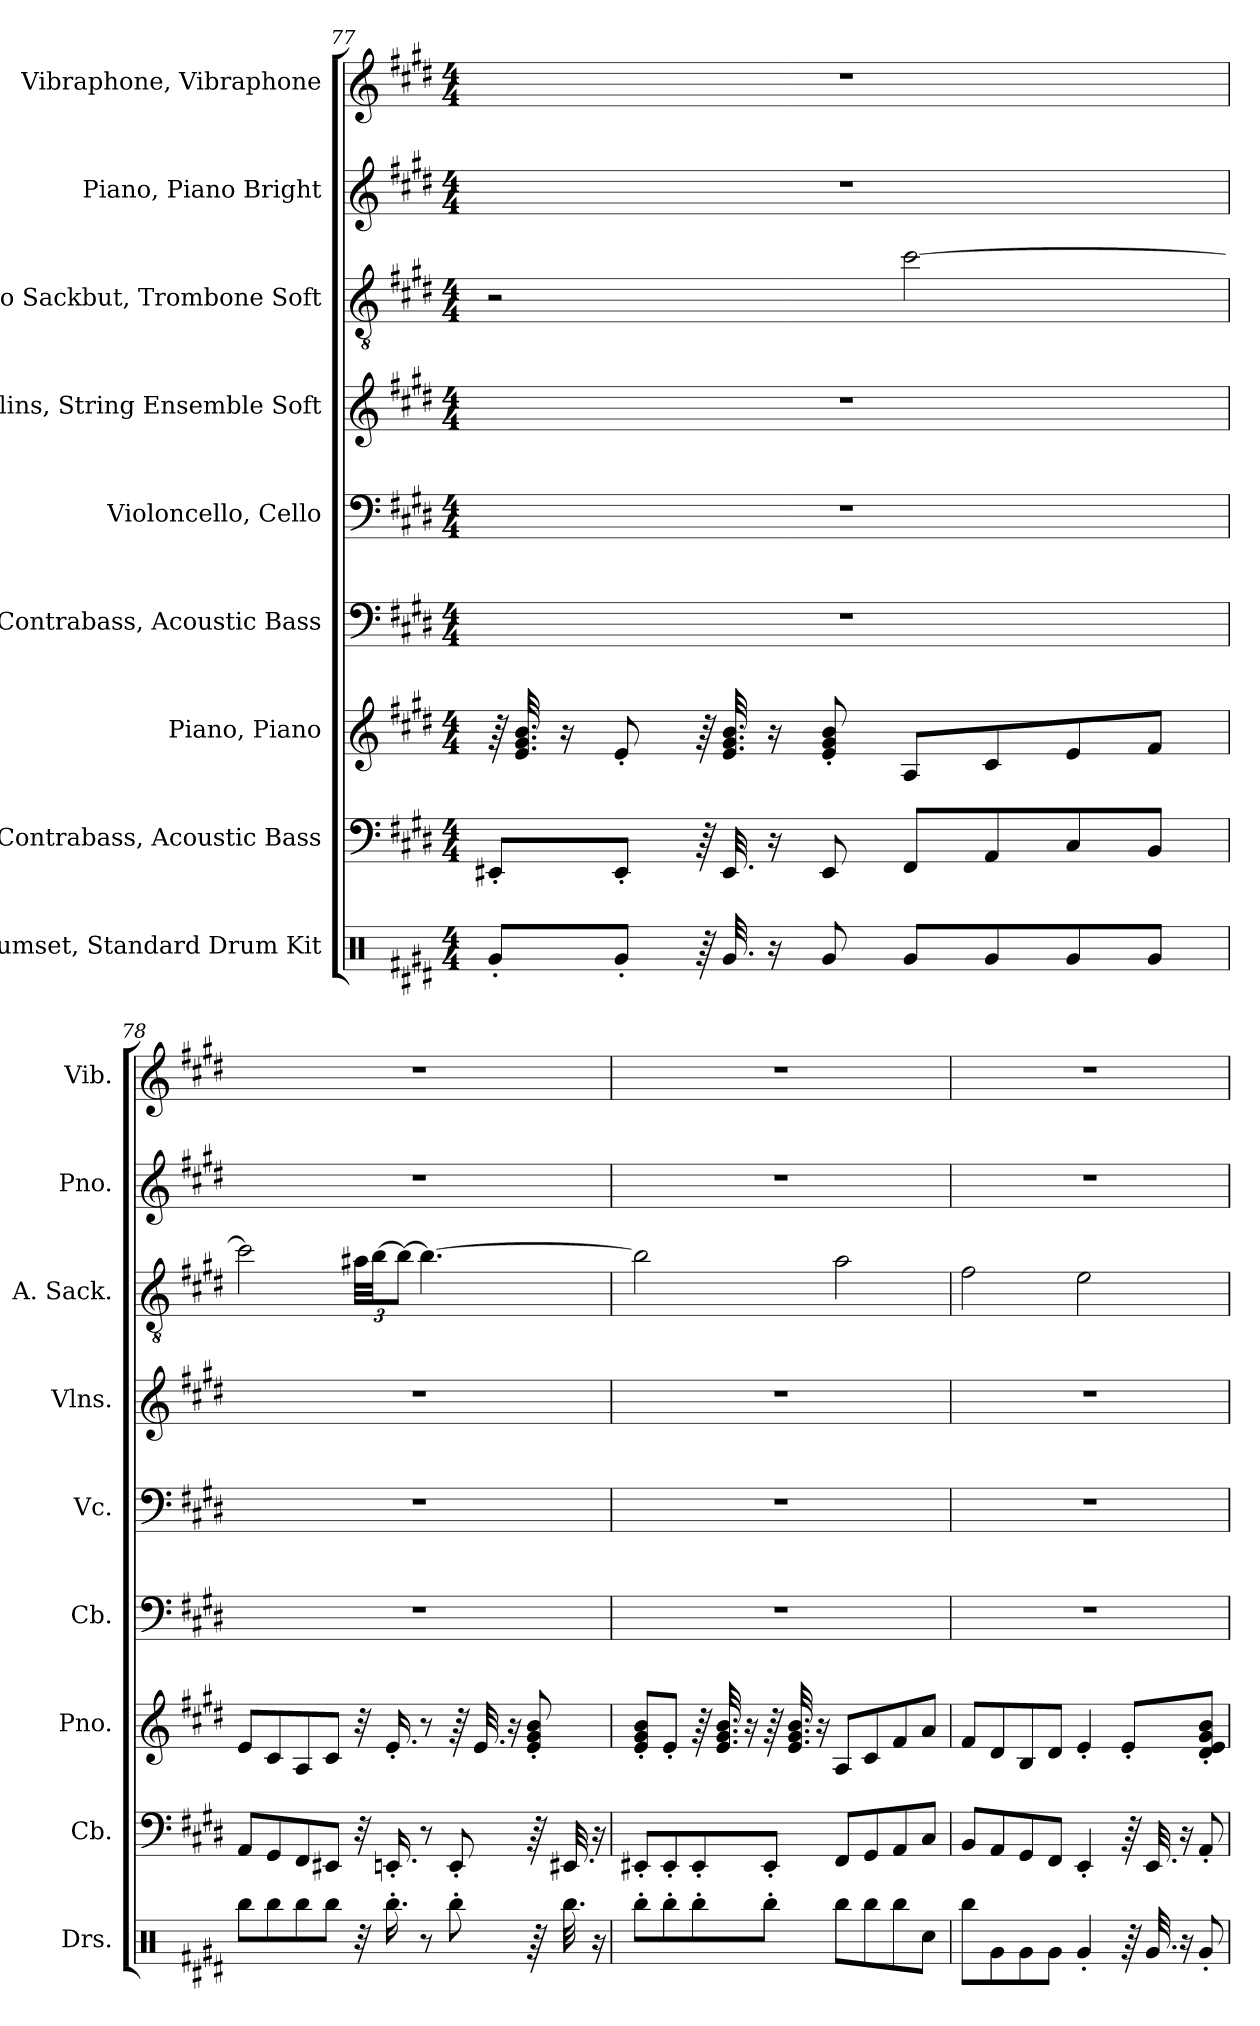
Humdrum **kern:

**kern	**kern	**kern	**kern	**kern	**kern	**kern	**kern	**kern
*part9	*part8	*part7	*part6	*part5	*part4	*part3	*part2	*part1
*staff9	*staff8	*staff7	*staff6	*staff5	*staff4	*staff3	*staff2	*staff1
*I"Drumset, Standard Drum Kit	*I"Contrabass, Acoustic Bass	*I"Piano, Piano	*I"Contrabass, Acoustic Bass	*I"Violoncello, Cello	*I"Violins, String Ensemble Soft	*I"Alto Sackbut, Trombone Soft	*I"Piano, Piano Bright	*I"Vibraphone, Vibraphone
*I'Drs.	*I'Cb.	*I'Pno.	*I'Cb.	*I'Vc.	*I'Vlns.	*I'A. Sack.	*I'Pno.	*I'Vib.
*clefX	*clefF4	*clefG2	*clefF4	*clefF4	*clefG2	*clefGv2	*clefG2	*clefG2
*	*ITrd7c12	*	*ITrd7c12	*	*	*	*	*
*k[f#c#g#d#]	*k[f#c#g#d#]	*k[f#c#g#d#]	*k[f#c#g#d#]	*k[f#c#g#d#]	*k[f#c#g#d#]	*k[f#c#g#d#]	*k[f#c#g#d#]	*k[f#c#g#d#]
*M4/4	*M4/4	*M4/4	*M4/4	*M4/4	*M4/4	*M4/4	*M4/4	*M4/4
=77	=77	=77	=77	=77	=77	=77	=77	=77
8Rg'/L	8EEE#X'/L	64r	1r	1r	1r	2r	1r	1r
.	.	32.e/ 32.g#/ 32.b/	.	.	.	.	.	.
.	.	16r	.	.	.	.	.	.
8Rg'/J	8EEE#'/J	8e'/	.	.	.	.	.	.
64r	64r	64r	.	.	.	.	.	.
32.Rg/	32.EEE#/	32.e/ 32.g#/ 32.b/	.	.	.	.	.	.
16r	16r	16r	.	.	.	.	.	.
8Rg/	8EEE#/	8e/' 8g#/' 8b/'	.	.	.	.	.	.
8Rg/L	8FFF#/L	8A/L	.	.	.	[2cc#\	.	.
8Rg/	8AAA/	8c#/	.	.	.	.	.	.
8Rg/	8CC#/	8e/	.	.	.	.	.	.
8Rg/J	8BBB/J	8f#/J	.	.	.	.	.	.
!!LO:PB:g=z
=78	=78	=78	=78	=78	=78	=78	=78	=78
8Rbb\L	8AAA/L	8e/L	1r	1r	1r	2cc#\]	1r	1r
8Rbb\	8GGG#/	8c#/	.	.	.	.	.	.
8Rbb\	8FFF#/	8A/	.	.	.	.	.	.
8Rbb\J	8EEE#X/J	8c#/J	.	.	.	.	.	.
*	*	*	*	*	*	*Xbrackettup	*	*
32r	32r	32r	.	.	.	48a#X\LLL	.	.
.	.	.	.	.	.	[48b\JJ	.	.
16.Rbb'\	16.EEEn'/	16.e'/	.	.	.	.	.	.
.	.	.	.	.	.	12b\J_	.	.
8r	8r	8r	.	.	.	4.b\_	.	.
8Rbb'\	8EEE'/	64r	.	.	.	.	.	.
.	.	32.e/	.	.	.	.	.	.
.	.	16r	.	.	.	.	.	.
64r	64r	8e/' 8g#/' 8b/'	.	.	.	.	.	.
32.Rbb\	32.EEE#X/	.	.	.	.	.	.	.
16r	16r	.	.	.	.	.	.	.
=79	=79	=79	=79	=79	=79	=79	=79	=79
8Rbb'\L	8EEE#X'/L	8e/' 8g#/' 8b/'L	1r	1r	1r	2b\]	1r	1r
8Rbb'\	8EEE#'/	8e'/J	.	.	.	.	.	.
8Rbb'\	8EEE#'/	64r	.	.	.	.	.	.
.	.	32.e/ 32.g#/ 32.b/	.	.	.	.	.	.
.	.	16r	.	.	.	.	.	.
8Rbb'\J	8EEE#'/J	64r	.	.	.	.	.	.
.	.	32.e/ 32.g#/ 32.b/	.	.	.	.	.	.
.	.	16r	.	.	.	.	.	.
8Rbb\L	8FFF#/L	8A/L	.	.	.	2a\	.	.
8Rbb\	8GGG#/	8c#/	.	.	.	.	.	.
8Rbb\	8AAA/	8f#/	.	.	.	.	.	.
8Rcc\J	8CC#/J	8a/J	.	.	.	.	.	.
!!LO:PB:g=z
=80	=80	=80	=80	=80	=80	=80	=80	=80
8Rbb\L	8BBB/L	8f#/L	1r	1r	1r	2f#\	1r	1r
8Rg\	8AAA/	8d#/	.	.	.	.	.	.
8Rg\	8GGG#/	8B/	.	.	.	.	.	.
8Rg\J	8FFF#/J	8d#/J	.	.	.	.	.	.
4Rg'/	4EEE'/	4e'/	.	.	.	2e\	.	.
64r	64r	8e'/L	.	.	.	.	.	.
32.Rg/	32.EEE/	.	.	.	.	.	.	.
16r	16r	.	.	.	.	.	.	.
8Rg'/	8AAA'/	8d#/' 8e/' 8g#/' 8b/'J	.	.	.	.	.	.
=	=	=	=	=	=	=	=	=
*-	*-	*-	*-	*-	*-	*-	*-	*-
